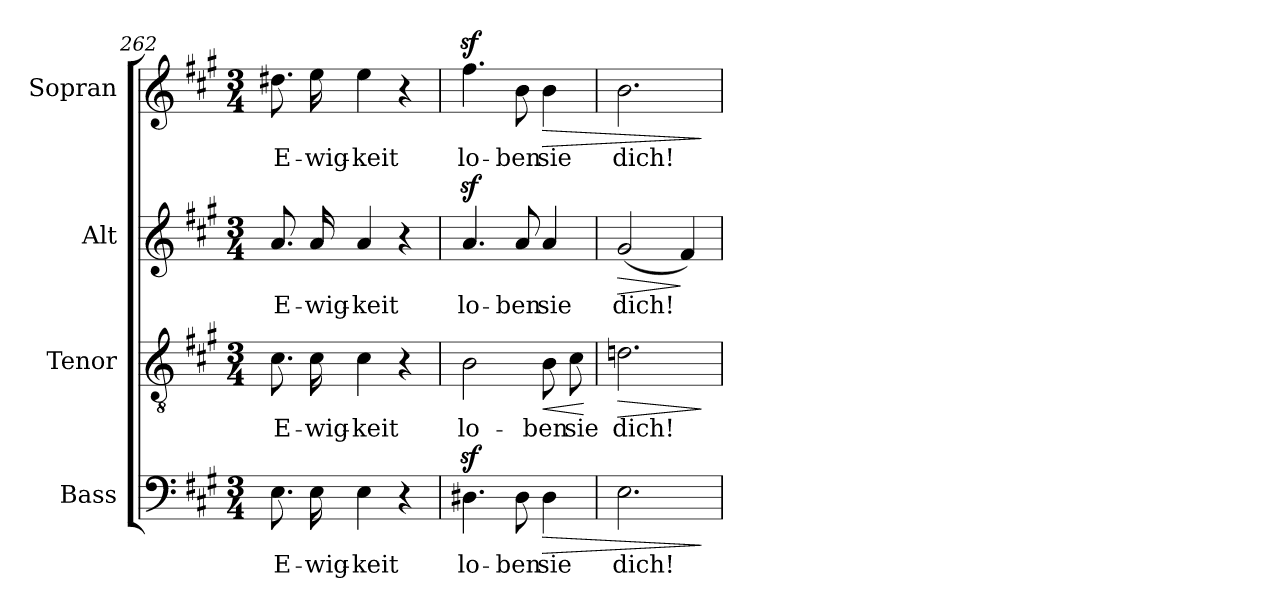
**kern	**text	**dynam	**kern	**text	**dynam	**kern	**text	**dynam	**kern	**text	**dynam
*part4	*part4	*part4	*part3	*part3	*part3	*part2	*part2	*part2	*part1	*part1	*part1
*staff4	*staff4	*staff4	*staff3	*staff3	*staff3	*staff2	*staff2	*staff2	*staff1	*staff1	*staff1
*I"Bass	*	*	*I"Tenor	*	*	*I"Alt	*	*	*I"Sopran	*	*
*I'B.	*	*	*I'T.	*	*	*I'A.	*	*	*I'S.	*	*
!!LO:PB:g=z
*clefF4	*	*	*clefGv2	*	*	*clefG2	*	*	*clefG2	*	*
*k[f#c#g#]	*	*	*k[f#c#g#]	*	*	*k[f#c#g#]	*	*	*k[f#c#g#]	*	*
*A:	*	*	*A:	*	*	*A:	*	*	*A:	*	*
*M3/4	*	*	*M3/4	*	*	*M3/4	*	*	*M3/4	*	*
=262	=262	=262	=262	=262	=262	=262	=262	=262	=262	=262	=262
!	!LO:LY:b	!	!	!LO:LY:b	!	!	!LO:LY:b	!	!	!LO:LY:b	!
8.E\	E-	.	8.c#\	E-	.	8.a/	E-	.	8.dd#X\	E-	.
!	!LO:LY:b	!	!	!LO:LY:b	!	!	!LO:LY:b	!	!	!LO:LY:b	!
16E\	-wig-	.	16c#\	-wig-	.	16a/	-wig-	.	16ee\	-wig-	.
!	!LO:LY:b	!	!	!LO:LY:b	!	!	!LO:LY:b	!	!	!LO:LY:b	!
4E\	-keit	.	4c#\	-keit	.	4a/	-keit	.	4ee\	-keit	.
4r	.	.	4r	.	.	4r	.	.	4r	.	.
=263	=263	=263	=263	=263	=263	=263	=263	=263	=263	=263	=263
!	!LO:LY:b	!	!	!LO:LY:b	!	!	!LO:LY:b	!	!	!LO:LY:b	!
4.D#Xz>\	lo-	.	2B\	lo-	.	4.az>/	lo-	.	4.ff#z>\	lo-	.
!	!LO:LY:b	!	!	!	!	!	!LO:LY:b	!	!	!LO:LY:b	!
8D#\	-ben	.	.	.	.	8a/	-ben	.	8b\	-ben	.
!	!LO:LY:b	!LO:HP:b	!	!LO:LY:b	!LO:HP:b	!	!LO:LY:b	!	!	!LO:LY:b	!LO:HP:b
4D#\	sie	>	8B\	-ben	<	4a/	sie	.	4b\	sie	>
!	!	!	!	!LO:LY:b	!	!	!	!	!	!	!
.	.	.	8c#\	sie	.	.	.	.	.	.	.
.	.	.	.	.	[	.	.	.	.	.	.
=264	=264	=264	=264	=264	=264	=264	=264	=264	=264	=264	=264
!	!LO:LY:b	!	!	!LO:LY:b	!LO:HP:b	!	!LO:LY:b	!LO:HP:b	!	!LO:LY:b	!
2.E\	dich!	.	2.dn\	dich!	>	(<2g#/	dich!	>	2.b\	dich!	.
.	.	.	.	.	.	4f#/)	.	]	.	.	.
.	.	]	.	.	]	.	.	.	.	.	]
=	=	=	=	=	=	=	=	=	=	=	=
*-	*-	*-	*-	*-	*-	*-	*-	*-	*-	*-	*-
